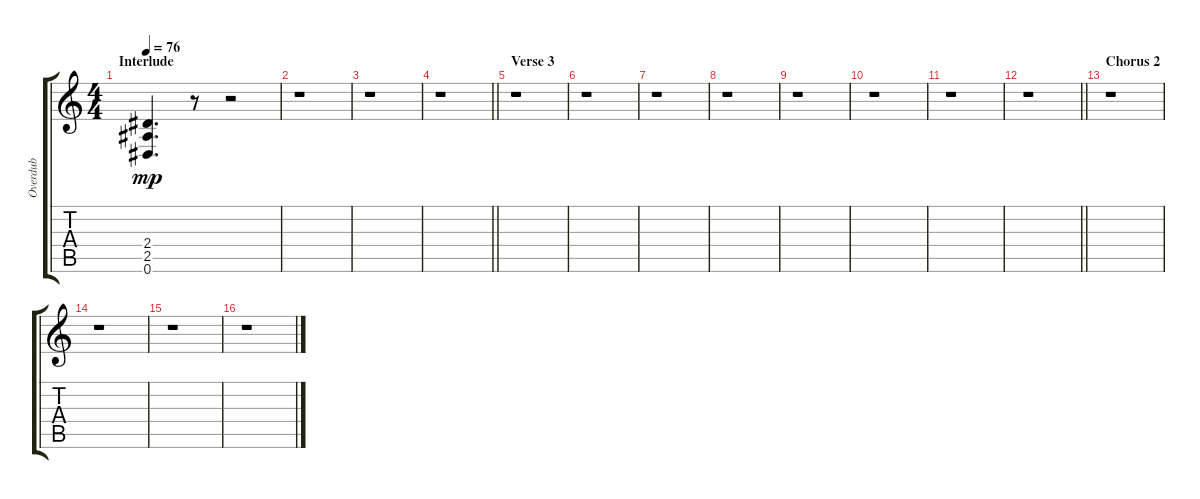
\track ("Overdub" "Overdub") {instrument overdrivenguitar}
\staff {score tabs}
\tuning (Eb4 Bb3 Gb3 Db3 Ab2 Eb2) {hide}
\ts (4 4)
\section ("" "Interlude")
\tempo 76
\clef g2
\ks c
(2.4 2.5 0.6).4{d dy mp} r.8 r.2 |
r.1 |
r.1 |
\barLineRight lightlight
r.1 |
\section ("" "Verse 3")
r.1 |
r.1 |
r.1 |
r.1 |
r.1 |
r.1 |
r.1 |
\barLineRight lightlight
r.1 |
\section ("" "Chorus 2")
r.1 |
r.1 |
r.1 |
r.1
